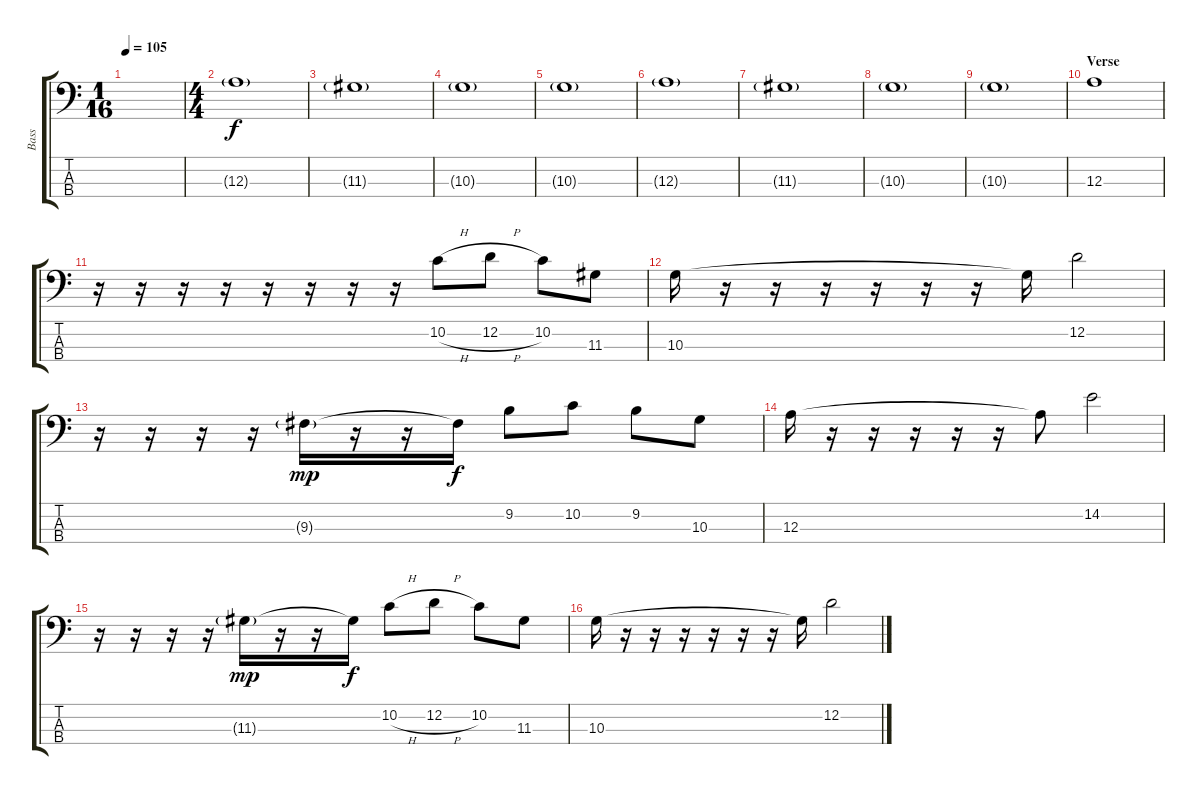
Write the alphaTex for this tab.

\track ("Bass" "Bass") {instrument electricbassfinger}
\staff {score tabs}
\tuning (G2 D2 A1 D1) {hide}
\ts (1 16)
\tempo 105
\clef f4
\ks c
|
\ts (4 4)
12.3{g}.1{volume 10} |
11.3{g}.1 |
10.3{g}.1 |
10.3{g}.1 |
12.3{g}.1 |
11.3{g}.1 |
10.3{g}.1 |
10.3{g}.1 |
\section ("" "Verse")
12.3.1{dy f volume 10} |
r.16 r.16 r.16 r.16 r.16 r.16 r.16 r.16 10.2{h}.8 12.2{h}.8 10.2.8 11.3.8 |
10.3.16 r.16 r.16 r.16 r.16 r.16 r.16 10.3{t}.16 12.2.2 |
r.16 r.16 r.16 r.16 9.3{g}.16{dy mp} r.16 r.16 9.3{t}.16{dy f} 9.2.8 10.2.8 9.2.8 10.3.8 |
12.3.16 r.16 r.16 r.16 r.16 r.16 12.3{t}.8 14.2.2 |
r.16 r.16 r.16 r.16 11.3{g}.16{dy mp} r.16 r.16 11.3{t}.16{dy f} 10.2{h}.8 12.2{h}.8 10.2.8 11.3.8 |
10.3.16 r.16 r.16 r.16 r.16 r.16 r.16 10.3{t}.16 12.2.2
